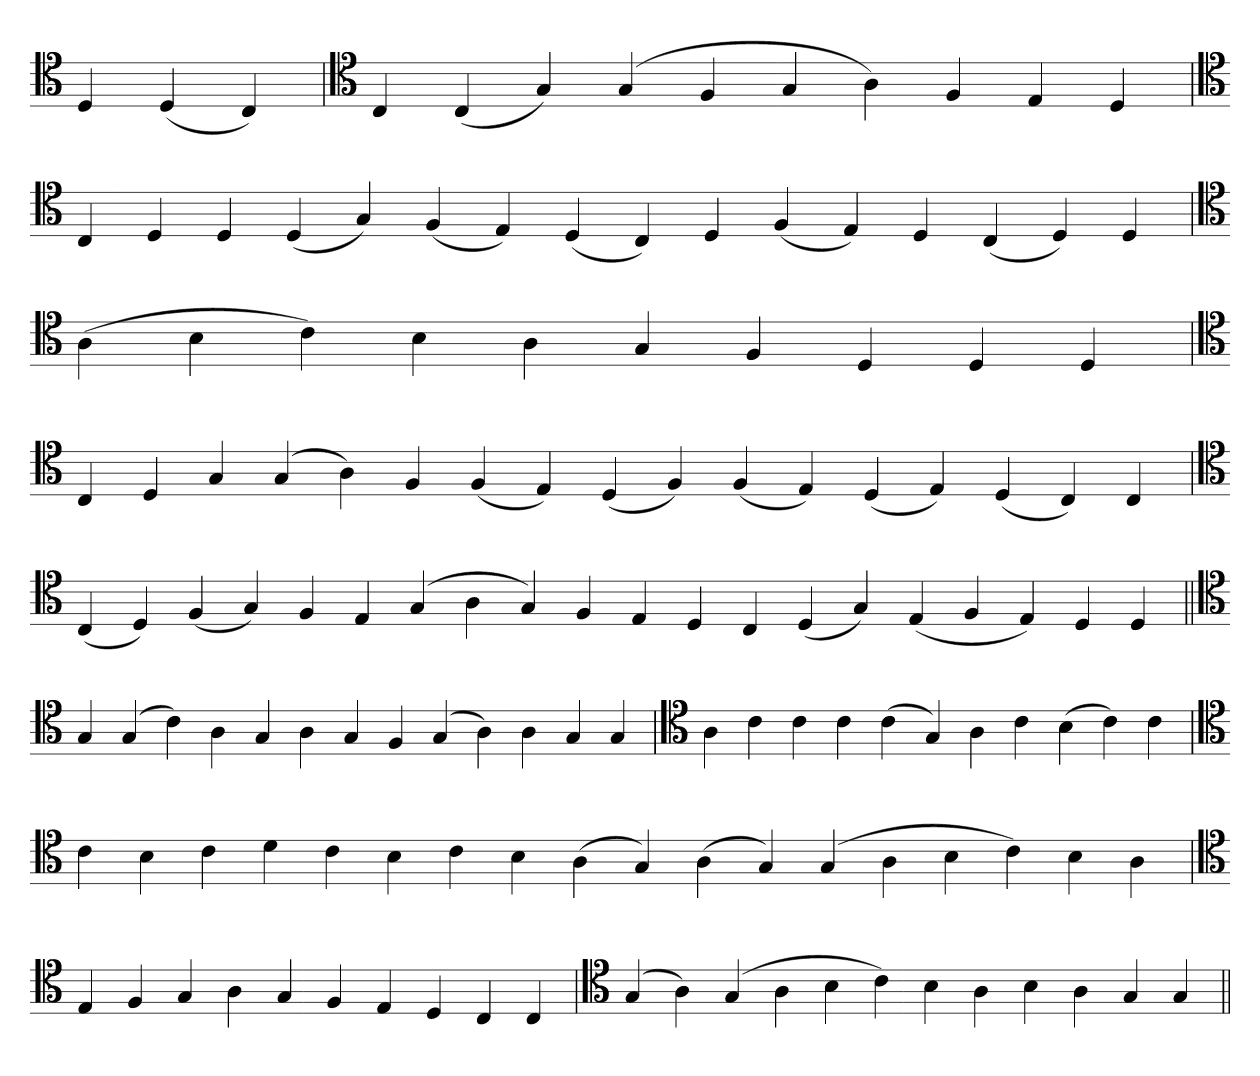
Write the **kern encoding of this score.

**kern
*part1
*staff1
*clefC4
=
4D
(4D
4C)
='
*clefC4
4C
(4C
4G)
(4G
4F
4G
4A)
4F
4E
4D
=`
*clefC4
4C
4D
4D
(4D
4G)
(4F
4E)
(4D
4C)
4D
(4F
4E)
4D
(4C
4D)
4D
=
*clefC4
(4A
4B
4c)
4B
4A
4G
4F
4D
4D
4D
=`
*clefC4
4C
4D
4G
(4G
4A)
4F
(4F
4E)
(4D
4F)
(4F
4E)
(4D
4E)
(4D
4C)
4C
='
*clefC4
(4C
4D)
(4F
4G)
4F
4E
(4G
4A
4G)
4F
4E
4D
4C
(4D
4G)
(4E
4F
4E)
4D
4D
=||
*clefC4
4G
(4G
4c)
4A
4G
4A
4G
4F
(4G
4A)
4A
4G
4G
='
*clefC4
4A
4c
4c
4c
(4c
4G)
4A
4c
(4B
4c)
4c
='
*clefC4
4c
4B
4c
4d
4c
4B
4c
4B
(4A
4G)
(4A
4G)
(4G
4A
4B
4c)
4B
4A
='
*clefC4
4E
4F
4G
4A
4G
4F
4E
4D
4C
4C
=`
*clefC4
(4G
4A)
(4G
4A
4B
4c)
4B
4A
4B
4A
4G
4G
=||
*-
